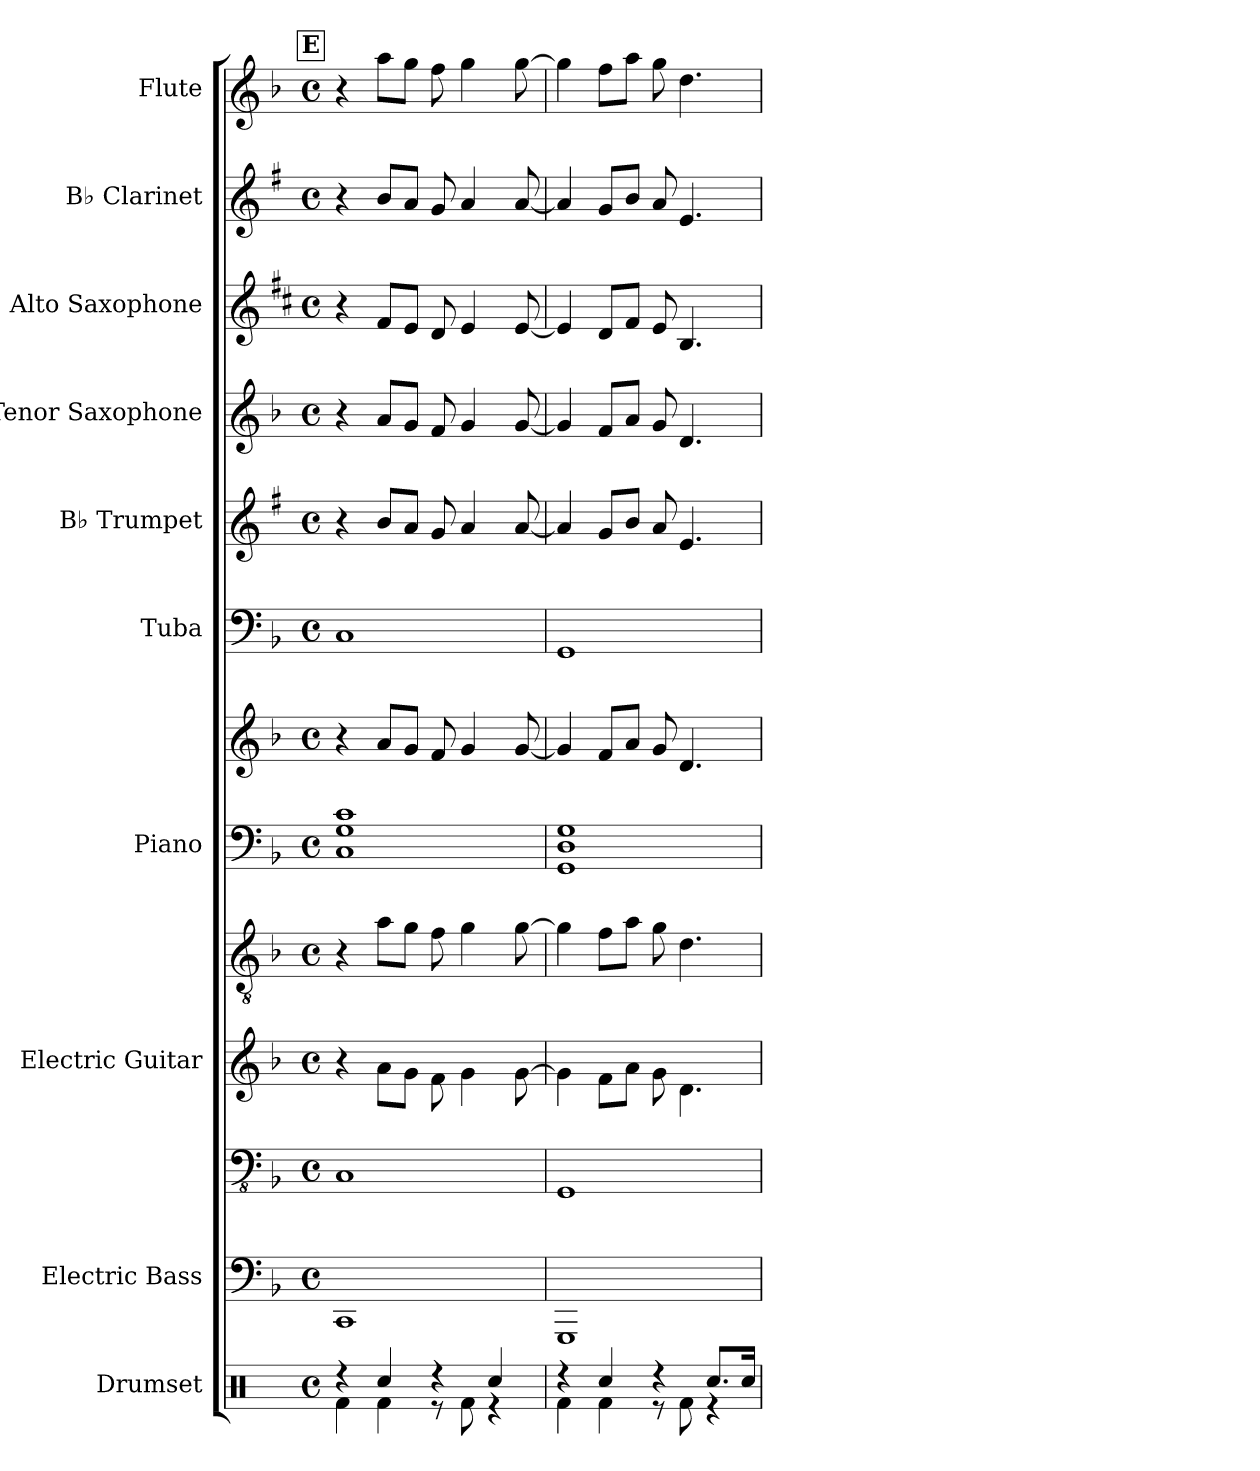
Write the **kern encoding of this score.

**kern	**kern	**kern	**kern	**kern	**kern	**kern	**kern	**kern	**kern	**kern	**kern	**kern
*part10	*part9	*part9	*part8	*part8	*part7	*part7	*part6	*part5	*part4	*part3	*part2	*part1
*staff13	*staff12	*staff11	*staff10	*staff9	*staff8	*staff7	*staff6	*staff5	*staff4	*staff3	*staff2	*staff1
*I"Drumset	*I"Electric Bass	*	*I"Electric Guitar	*	*I"Piano	*	*I"Tuba	*I"B♭ Trumpet	*I"Tenor Saxophone	*I"Alto Saxophone	*I"B♭ Clarinet	*I"Flute
*I'Drs.	*I'El. B.	*	*I'El. Guit.	*	*I'Pno.	*	*I'Tba.	*I'B♭ Tpt.	*I'T. Sax.	*I'A. Sax.	*I'B♭ Cl.	*I'Fl.
*clefX	*	*clefFv4	*	*clefGv2	*clefF4	*clefG2	*clefF4	*clefG2	*clefG2	*clefG2	*clefG2	*clefG2
*	*	*	*	*	*	*	*	*ITrd1c2	*ITrd8c14	*ITrd5c9	*ITrd1c2	*
*k[]	*k[b-]	*k[b-]	*k[b-]	*k[b-]	*k[b-]	*k[b-]	*k[b-]	*k[b-]	*k[b-]	*k[b-]	*k[b-]	*k[b-]
*M4/4	*M4/4	*M4/4	*M4/4	*M4/4	*M4/4	*M4/4	*M4/4	*M4/4	*M4/4	*M4/4	*M4/4	*M4/4
*met(c)	*met(c)	*met(c)	*met(c)	*met(c)	*met(c)	*met(c)	*met(c)	*met(c)	*met(c)	*met(c)	*met(c)	*met(c)
!!LO:REH:place=s1:a:B:fs=14:t=E
=37	=37	=37	=37	=37	=37	=37	=37	=37	=37	=37	=37	=37
*^	*	*	*	*	*	*	*	*	*	*	*	*
4r	4Rf\	1CC	1CC	4r	4r	1C 1G 1c	4r	1C	4r	4r	4r	4r	4r
4Rcc/	4Rf\	.	.	8a\L	8a\L	.	8a/L	.	8a/L	8A/L	8A/L	8a/L	8aa\L
.	.	.	.	8g\J	8g\J	.	8g/J	.	8g/J	8G/J	8G/J	8g/J	8gg\J
4r	8r	.	.	8f\	8f\	.	8f/	.	8f/	8F/	8F/	8f/	8ff\
.	8Rf\	.	.	4g\	4g\	.	4g/	.	4g/	4G/	4G/	4g/	4gg\
4Rcc/	4r	.	.	.	.	.	.	.	.	.	.	.	.
.	.	.	.	[8g\	[8g\	.	[8g/	.	[8g/	[8G/	[8G/	[8g/	[8gg\
!!LO:PB:g=z
=38	=38	=38	=38	=38	=38	=38	=38	=38	=38	=38	=38	=38	=38
4r	4Rf\	1GGG	1GGG	4g\]	4g\]	1GG 1D 1G	4g/]	1GG	4g/]	4G/]	4G/]	4g/]	4gg\]
4Rcc/	4Rf\	.	.	8f\L	8f\L	.	8f/L	.	8f/L	8F/L	8F/L	8f/L	8ff\L
.	.	.	.	8a\J	8a\J	.	8a/J	.	8a/J	8A/J	8A/J	8a/J	8aa\J
4r	8r	.	.	8g\	8g\	.	8g/	.	8g/	8G/	8G/	8g/	8gg\
.	8Rf\	.	.	4.d\	4.d\	.	4.d/	.	4.d/	4.D/	4.D/	4.d/	4.dd\
8.Rcc/L	4r	.	.	.	.	.	.	.	.	.	.	.	.
16Rcc/Jk	.	.	.	.	.	.	.	.	.	.	.	.	.
*v	*v	*	*	*	*	*	*	*	*	*	*	*	*
=	=	=	=	=	=	=	=	=	=	=	=	=
*-	*-	*-	*-	*-	*-	*-	*-	*-	*-	*-	*-	*-
